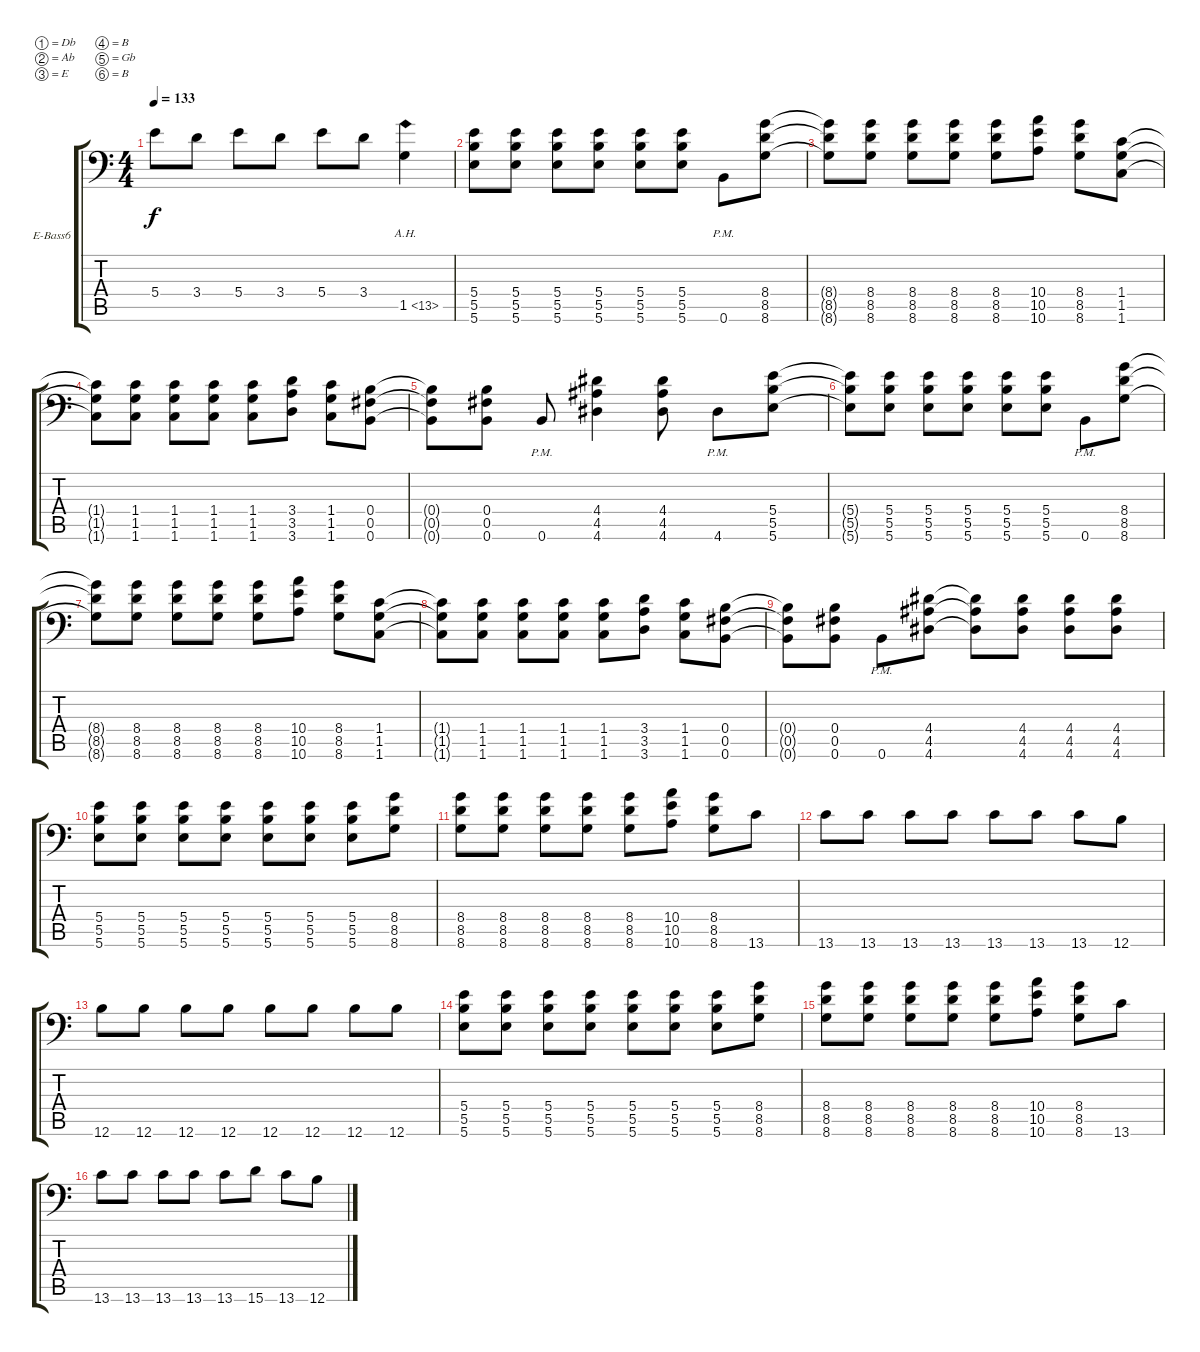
\bracketExtendMode groupsimilarinstruments
\firstSystemTrackNameOrientation horizontal
\otherSystemsTrackNameOrientation horizontal
\track ("Left guitar" "E-Bass6") {instrument electricbassfinger}
\staff {score tabs}
\tuning (Db4 Ab3 E3 B2 Gb2 B1)
\ts (4 4)
\tempo 133
\clef f4
\ks c
5.4.8{dy f} 3.4.8 5.4.8 3.4.8 5.4.8 3.4.8 1.5{ah 12}.4 |
(5.4 5.5 5.6).8 (5.4 5.5 5.6).8 (5.4 5.5 5.6).8 (5.4 5.5 5.6).8 (5.4 5.5 5.6).8 (5.4 5.5 5.6).8 0.6{pm}.8 (8.4 8.5 8.6).8 |
(8.4{t} 8.6{t} 8.5{t}).8 (8.4 8.5 8.6).8 (8.4 8.5 8.6).8 (8.4 8.5 8.6).8 (8.4 8.5 8.6).8 (10.4 10.5 10.6).8 (8.4 8.5 8.6).8 (1.4 1.5 1.6).8 |
(1.4{t} 1.5{t} 1.6{t}).8 (1.4 1.5 1.6).8 (1.4 1.5 1.6).8 (1.4 1.5 1.6).8 (1.4 1.5 1.6).8 (3.4 3.5 3.6).8 (1.4 1.5 1.6).8 (0.4 0.5 0.6).8 |
(0.4{t} 0.5{t} 0.6{t}).8 (0.4 0.5 0.6).8 0.6{pm}.8 (4.4 4.5 4.6).4 (4.4 4.5 4.6).8 4.6{pm}.8 (5.4 5.5 5.6).8 |
(5.4{t} 5.5{t} 5.6{t}).8 (5.4 5.5 5.6).8 (5.4 5.5 5.6).8 (5.4 5.5 5.6).8 (5.4 5.5 5.6).8 (5.4 5.5 5.6).8 0.6{pm}.8 (8.4 8.5 8.6).8 |
(8.4{t} 8.5{t} 8.6{t}).8 (8.4 8.5 8.6).8 (8.4 8.5 8.6).8 (8.4 8.5 8.6).8 (8.4 8.5 8.6).8 (10.4 10.5 10.6).8 (8.4 8.5 8.6).8 (1.4 1.5 1.6).8 |
(1.4{t} 1.5{t} 1.6{t}).8 (1.4 1.5 1.6).8 (1.4 1.5 1.6).8 (1.4 1.5 1.6).8 (1.4 1.5 1.6).8 (3.4 3.5 3.6).8 (1.4 1.5 1.6).8 (0.4 0.5 0.6).8 |
(0.4{t} 0.5{t} 0.6{t}).8 (0.4 0.5 0.6).8 0.6{pm}.8 (4.4 4.5 4.6).8 (4.4{t} 4.5{t} 4.6{t}).8 (4.6 4.5 4.4).8 (4.6 4.4 4.5).8 (4.6 4.5 4.4).8 |
(5.4 5.5 5.6).8 (5.4 5.5 5.6).8 (5.4 5.5 5.6).8 (5.4 5.5 5.6).8 (5.4 5.5 5.6).8 (5.4 5.5 5.6).8 (5.4 5.5 5.6).8 (8.4 8.5 8.6).8 |
(8.4 8.5 8.6).8 (8.4 8.5 8.6).8 (8.4 8.5 8.6).8 (8.4 8.5 8.6).8 (8.4 8.5 8.6).8 (10.4 10.5 10.6).8 (8.4 8.5 8.6).8 13.6.8 |
13.6.8 13.6.8 13.6.8 13.6.8 13.6.8 13.6.8 13.6.8 12.6.8 |
12.6.8 12.6.8 12.6.8 12.6.8 12.6.8 12.6.8 12.6.8 12.6.8 |
(5.4 5.5 5.6).8 (5.4 5.5 5.6).8 (5.4 5.5 5.6).8 (5.4 5.5 5.6).8 (5.4 5.5 5.6).8 (5.4 5.5 5.6).8 (5.4 5.5 5.6).8 (8.4 8.5 8.6).8 |
(8.4 8.5 8.6).8 (8.4 8.5 8.6).8 (8.4 8.5 8.6).8 (8.4 8.5 8.6).8 (8.4 8.5 8.6).8 (10.4 10.5 10.6).8 (8.4 8.5 8.6).8 13.6.8 |
13.6.8 13.6.8 13.6.8 13.6.8 13.6.8 15.6.8 13.6.8 12.6.8
